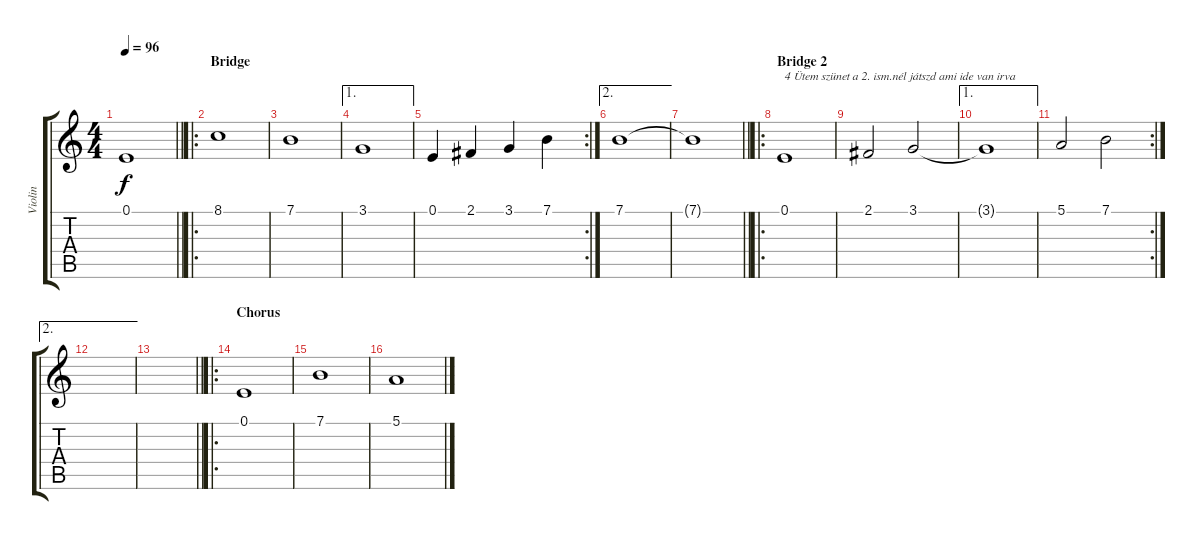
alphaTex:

\track ("Violin" "Violin") {instrument violin}
\staff {score tabs}
\tuning (E4 B3 G3 D3 A2 E2) {hide}
\ts (4 4)
\tempo 96
\clef g2
\barLineRight lightlight
\ks c
0.1{t}.1{dy f} |
\ro
\section ("" "Bridge")
8.1.1 |
7.1.1 |
\ae 1
3.1.1 |
\rc 2
0.1.4 2.1.4 3.1.4 7.1.4 |
\ae 2
7.1.1 |
\barLineRight lightlight
7.1{t}.1 |
\ro
\section ("" "Bridge 2")
0.1.1{txt "4 Ütem szünet a 2. ism.nél játszd ami ide van irva"} |
2.1.2 3.1.2 |
\ae 1
3.1{t}.1 |
\rc 2
5.1.2 7.1.2 |
\ae 2
|
\barLineRight lightlight
|
\ro
\section ("" "Chorus")
0.1.1 |
7.1.1 |
5.1.1
